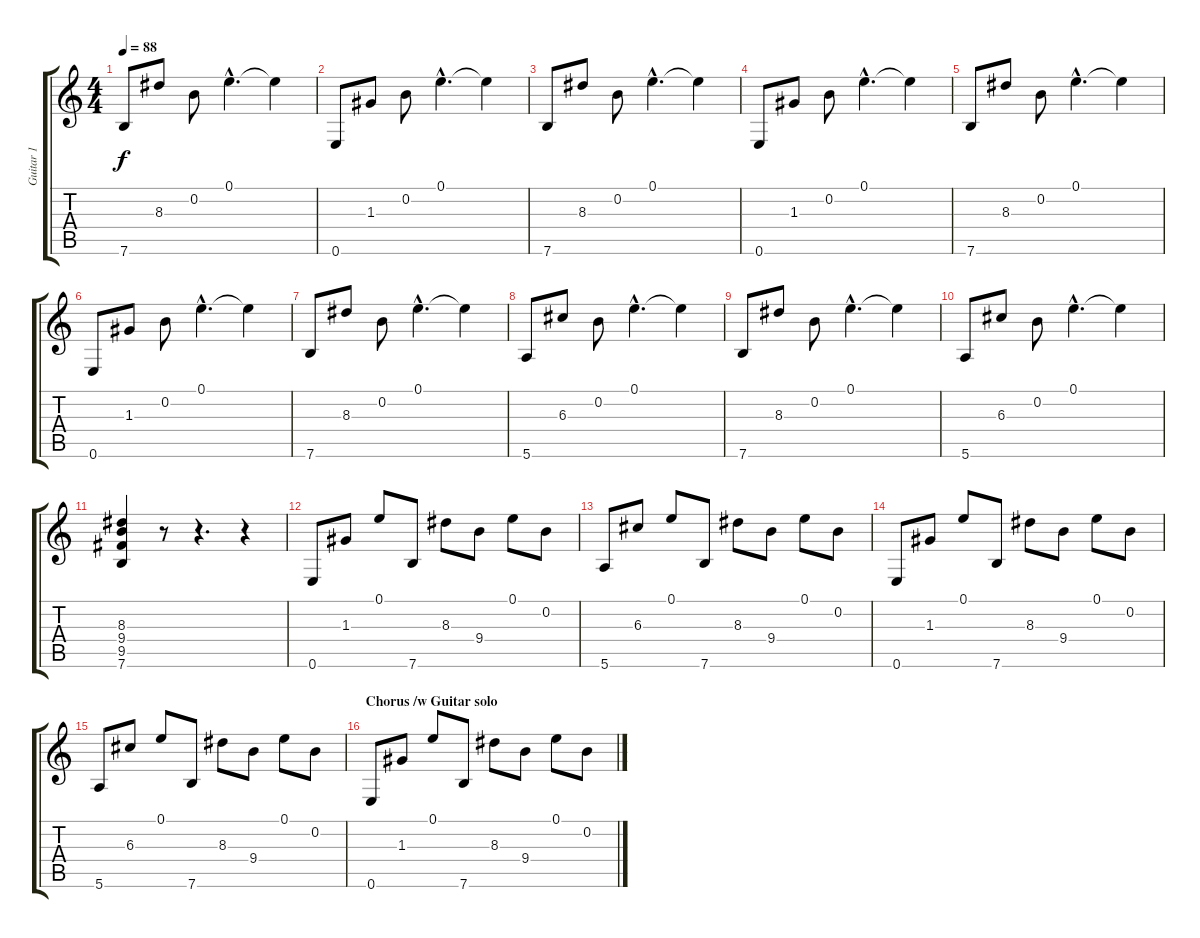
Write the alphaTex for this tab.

\track ("Guitar 1" "Guitar 1") {instrument electricguitarjazz}
\staff {score tabs}
\tuning (E4 B3 G3 D3 A2 E2) {hide}
\ts (4 4)
\tempo 88
\clef g2
\ks c
7.6.8{dy f} 8.3.8 0.2.8 0.1{hac}.4{d} 0.1{t}.4 |
0.6.8 1.3.8 0.2.8 0.1{hac}.4{d} 0.1{t}.4 |
7.6.8 8.3.8 0.2.8 0.1{hac}.4{d} 0.1{t}.4 |
0.6.8 1.3.8 0.2.8 0.1{hac}.4{d} 0.1{t}.4 |
7.6.8 8.3.8 0.2.8 0.1{hac}.4{d} 0.1{t}.4 |
0.6.8 1.3.8 0.2.8 0.1{hac}.4{d} 0.1{t}.4 |
7.6.8 8.3.8 0.2.8 0.1{hac}.4{d} 0.1{t}.4 |
5.6.8 6.3.8 0.2.8 0.1{hac}.4{d} 0.1{t}.4 |
7.6.8 8.3.8 0.2.8 0.1{hac}.4{d} 0.1{t}.4 |
5.6.8 6.3.8 0.2.8 0.1{hac}.4{d} 0.1{t}.4 |
(8.3 9.4 9.5 7.6).4 r.8 r.4{d} r.4 |
\section ("" "")
0.6.8{volume 10} 1.3.8 0.1.8 7.6.8 8.3.8 9.4.8 0.1.8 0.2.8 |
5.6.8 6.3.8 0.1.8 7.6.8 8.3.8 9.4.8 0.1.8 0.2.8 |
0.6.8 1.3.8 0.1.8 7.6.8 8.3.8 9.4.8 0.1.8 0.2.8 |
5.6.8 6.3.8 0.1.8 7.6.8 8.3.8 9.4.8 0.1.8 0.2.8 |
\section ("" "Chorus /w Guitar solo")
0.6.8 1.3.8 0.1.8 7.6.8 8.3.8 9.4.8 0.1.8 0.2.8
